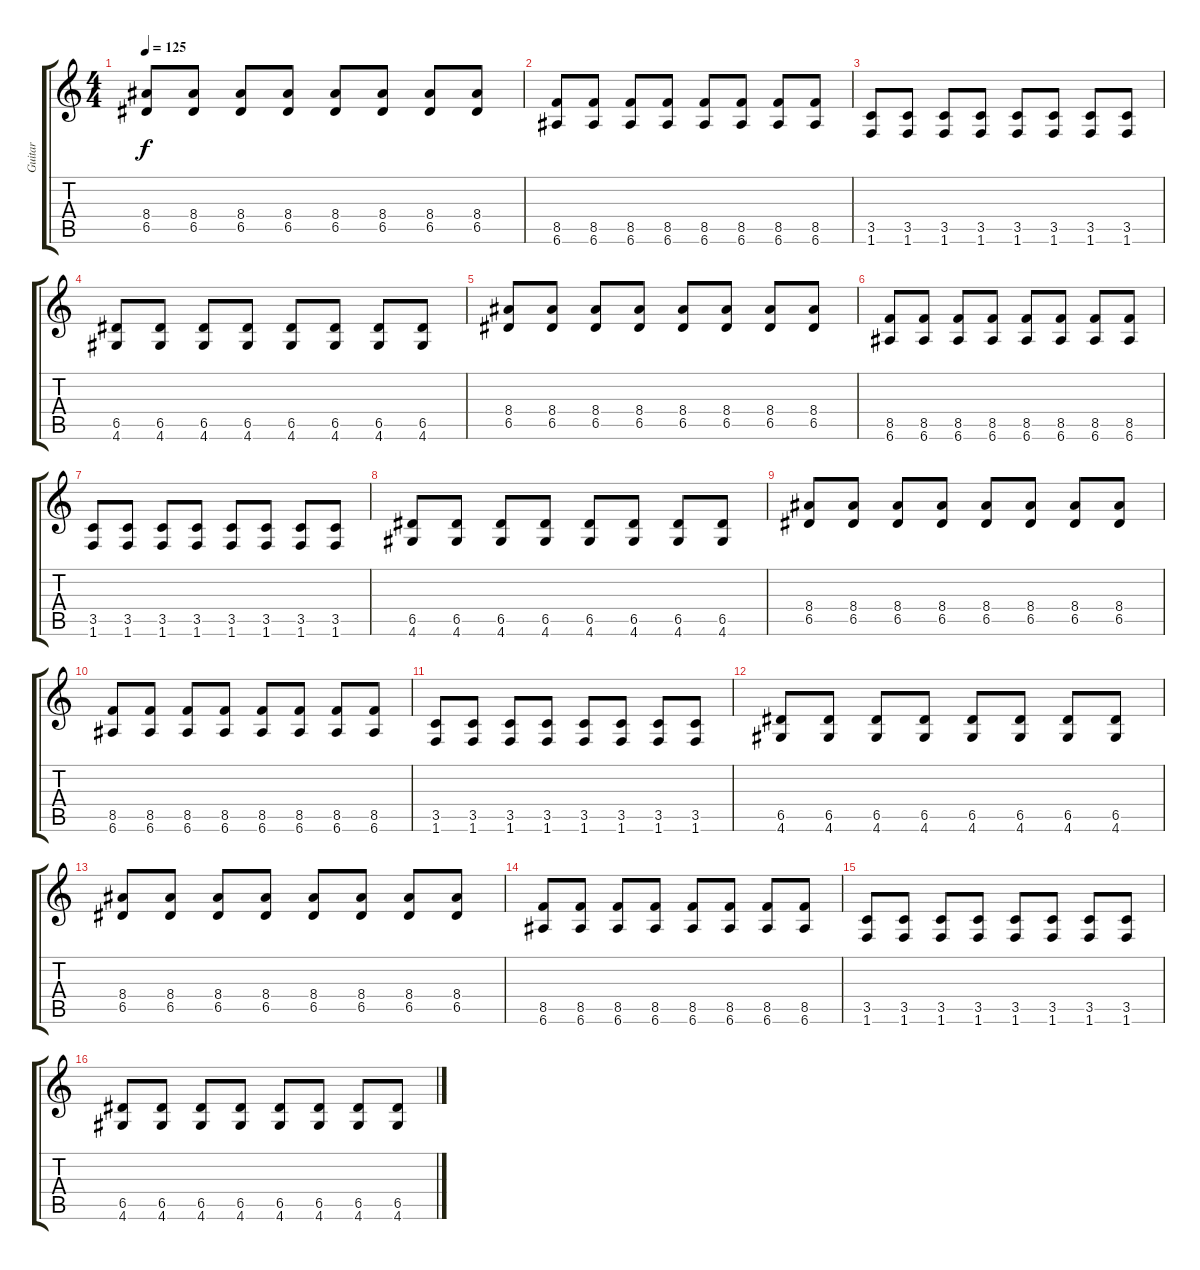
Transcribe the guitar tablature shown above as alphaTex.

\track ("Guitar" "Guitar") {instrument distortionguitar}
\staff {score tabs}
\tuning (E4 B3 G3 D3 A2 E2) {hide}
\ts (4 4)
\tempo 125
\clef g2
\ks c
(8.4 6.5).8{dy f} (8.4 6.5).8 (8.4 6.5).8 (8.4 6.5).8 (8.4 6.5).8 (8.4 6.5).8 (8.4 6.5).8 (8.4 6.5).8 |
(8.5 6.6).8 (8.5 6.6).8 (8.5 6.6).8 (8.5 6.6).8 (8.5 6.6).8 (8.5 6.6).8 (8.5 6.6).8 (8.5 6.6).8 |
(3.5 1.6).8 (3.5 1.6).8 (3.5 1.6).8 (3.5 1.6).8 (3.5 1.6).8 (3.5 1.6).8 (3.5 1.6).8 (3.5 1.6).8 |
(6.5 4.6).8 (6.5 4.6).8 (6.5 4.6).8 (6.5 4.6).8 (6.5 4.6).8 (6.5 4.6).8 (6.5 4.6).8 (6.5 4.6).8 |
(8.4 6.5).8 (8.4 6.5).8 (8.4 6.5).8 (8.4 6.5).8 (8.4 6.5).8 (8.4 6.5).8 (8.4 6.5).8 (8.4 6.5).8 |
(8.5 6.6).8 (8.5 6.6).8 (8.5 6.6).8 (8.5 6.6).8 (8.5 6.6).8 (8.5 6.6).8 (8.5 6.6).8 (8.5 6.6).8 |
(3.5 1.6).8 (3.5 1.6).8 (3.5 1.6).8 (3.5 1.6).8 (3.5 1.6).8 (3.5 1.6).8 (3.5 1.6).8 (3.5 1.6).8 |
(6.5 4.6).8 (6.5 4.6).8 (6.5 4.6).8 (6.5 4.6).8 (6.5 4.6).8 (6.5 4.6).8 (6.5 4.6).8 (6.5 4.6).8 |
(8.4 6.5).8 (8.4 6.5).8 (8.4 6.5).8 (8.4 6.5).8 (8.4 6.5).8 (8.4 6.5).8 (8.4 6.5).8 (8.4 6.5).8 |
(8.5 6.6).8 (8.5 6.6).8 (8.5 6.6).8 (8.5 6.6).8 (8.5 6.6).8 (8.5 6.6).8 (8.5 6.6).8 (8.5 6.6).8 |
(3.5 1.6).8 (3.5 1.6).8 (3.5 1.6).8 (3.5 1.6).8 (3.5 1.6).8 (3.5 1.6).8 (3.5 1.6).8 (3.5 1.6).8 |
(6.5 4.6).8 (6.5 4.6).8 (6.5 4.6).8 (6.5 4.6).8 (6.5 4.6).8 (6.5 4.6).8 (6.5 4.6).8 (6.5 4.6).8 |
(8.4 6.5).8 (8.4 6.5).8 (8.4 6.5).8 (8.4 6.5).8 (8.4 6.5).8 (8.4 6.5).8 (8.4 6.5).8 (8.4 6.5).8 |
(8.5 6.6).8 (8.5 6.6).8 (8.5 6.6).8 (8.5 6.6).8 (8.5 6.6).8 (8.5 6.6).8 (8.5 6.6).8 (8.5 6.6).8 |
(3.5 1.6).8 (3.5 1.6).8 (3.5 1.6).8 (3.5 1.6).8 (3.5 1.6).8 (3.5 1.6).8 (3.5 1.6).8 (3.5 1.6).8 |
(6.5 4.6).8 (6.5 4.6).8 (6.5 4.6).8 (6.5 4.6).8 (6.5 4.6).8 (6.5 4.6).8 (6.5 4.6).8 (6.5 4.6).8
